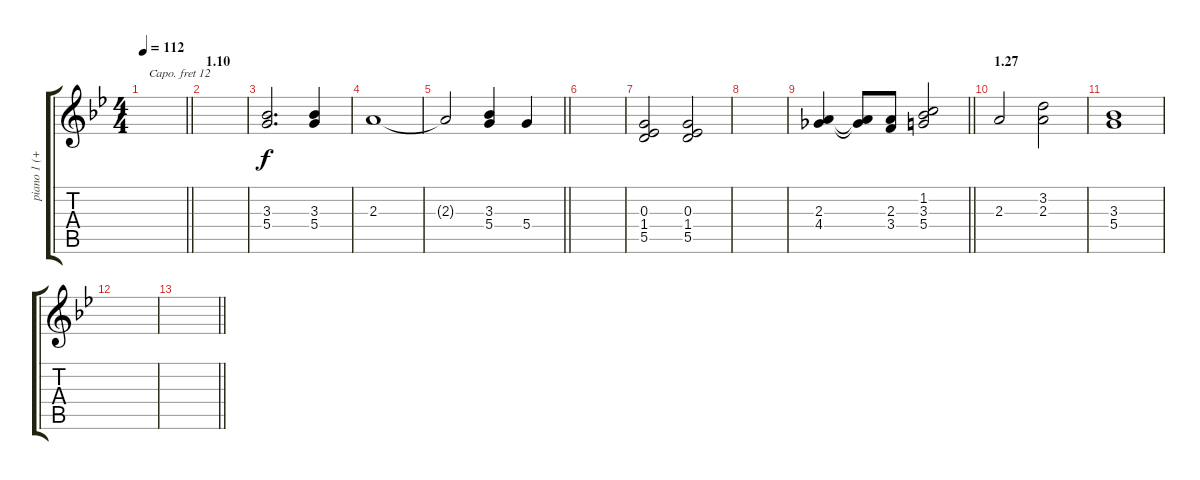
\track ("piano 1 (+12)" "piano 1 (+") {instrument acousticgrandpiano}
\staff {score tabs}
\capo 12
\tuning (E4 B3 G3 D3 A2 E2) {hide}
\ts (4 4)
\tempo 112
\clef g2
\barLineRight lightlight
\ks bb
|
\section ("" "1.10")
|
(3.3 5.4).2{d} (3.3 5.4).4 |
2.3.1 |
\barLineRight lightlight
2.3{t}.2 (3.3 5.4).4 5.4.4 |
|
(0.3 1.4 5.5).2 (0.3 1.4 5.5).2 |
|
\barLineRight lightlight
(2.3 4.4).4 (2.3{t} 4.4{t}).8 (2.3 3.4).8 (1.2 3.3 5.4).2 |
\section ("" "1.27")
2.3.2 (3.2 2.3).2 |
(3.3 5.4).1 |
|
\barLineRight lightlight
